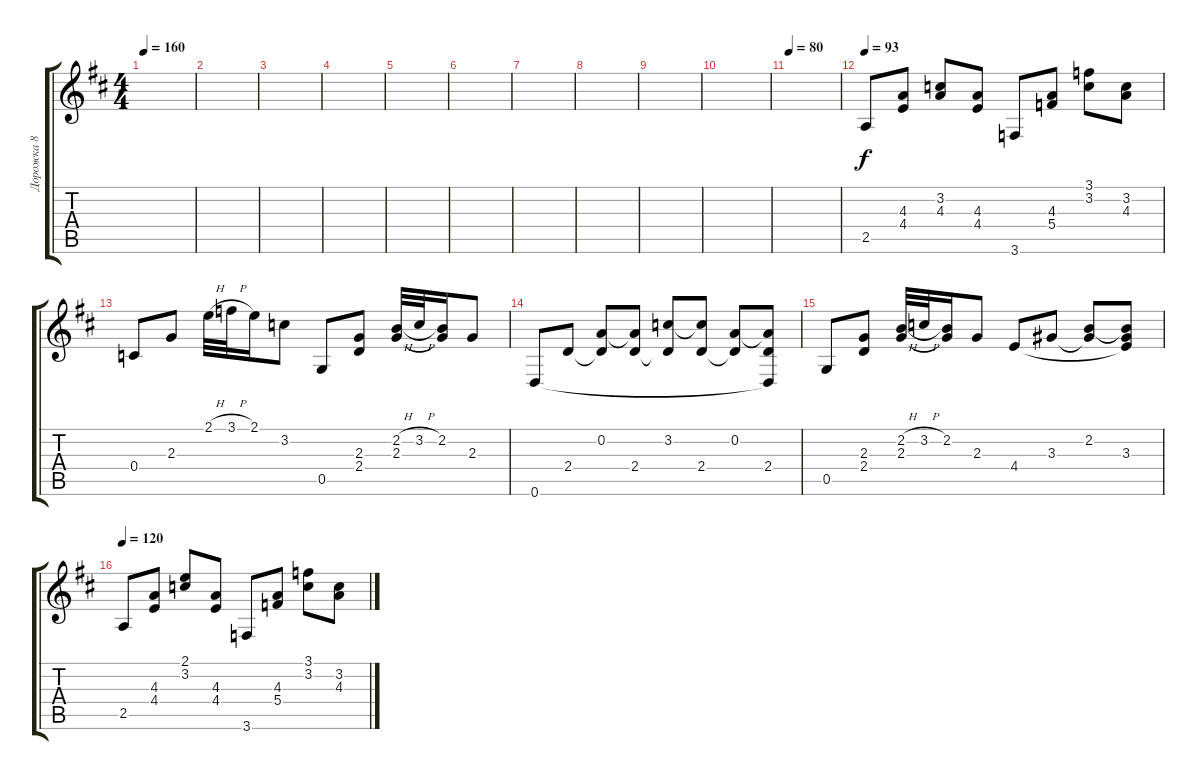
\track ("Дорожка 8" "Дорожка 8") {instrument electricguitarclean}
\staff {score tabs}
\tuning (D4 A3 F3 C3 G2 D2) {hide}
\ts (4 4)
\tempo 160
\clef g2
\ks bminor
|
|
|
|
|
|
|
|
|
|
\tempo 80
|
\tempo 93
2.5.8 (4.3 4.4).8 (3.2 4.3).8 (4.3 4.4).8 3.6.8 (4.3 5.4).8 (3.1 3.2).8 (3.2 4.3).8 |
0.4.8 2.3.8 2.1{h}.32 3.1{h}.32 2.1.16 3.2.8 0.5.8 (2.3 2.4).8 (2.2{h} 2.3).32 3.2{h}.32 (2.2 2.3{t}).16 2.3.8 |
0.6.8 2.4.8 (0.2 2.4{t}).8 (0.2{t} 2.4).8 (3.2 2.4{t}).8 (3.2{t} 2.4).8 (0.2 2.4{t}).8 (0.2{t} 2.4 0.6{t}).8 |
0.5.8 (2.3 2.4).8 (2.2{h} 2.3).32 3.2{h}.32 (2.2 2.3{t}).16 2.3.8 4.4.8 3.3.8 (2.2 3.3{t}).8 (2.2{t} 3.3 4.4{t}).8 |
\tempo 120
2.5.8 (4.3 4.4).8 (2.1 3.2).8 (4.3 4.4).8 3.6.8 (4.3 5.4).8 (3.1 3.2).8 (3.2 4.3).8
